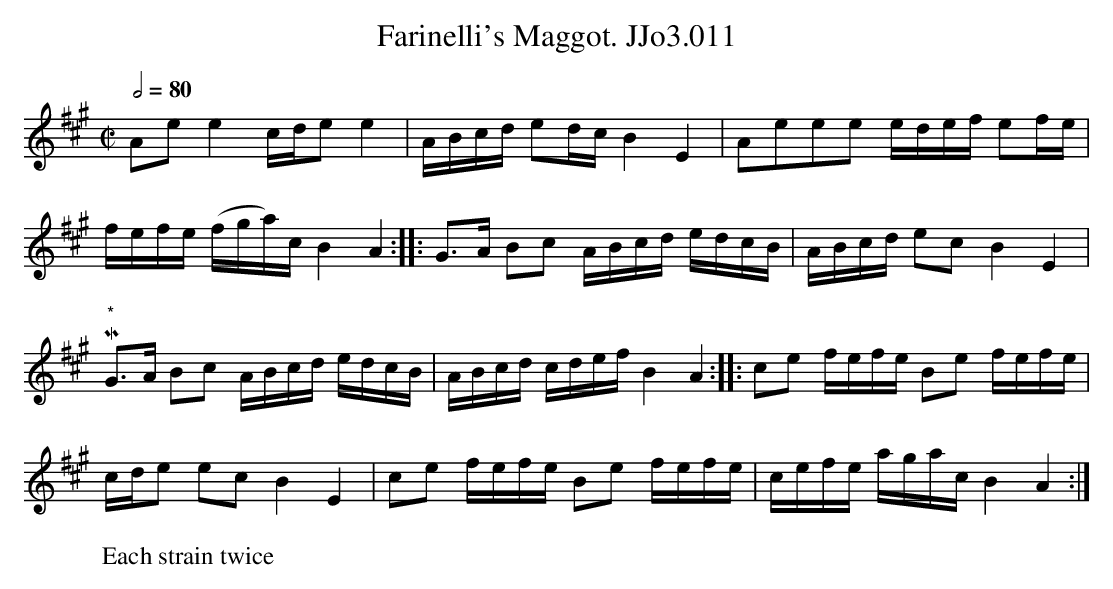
X:1
T:Farinelli's Maggot. JJo3.011
M:C|
L:1/8
W:Each strain twice
Q:1/2=80
K:A
Ae e2 c/d/ee2 | A/B/c/d/ ed/c/B2E2 | Aeee e/d/e/f/ ef/e/ |
f/e/f/e/ (f/g/a/)c/ B2 A2 :: G>A Bc A/B/c/d/ e/d/c/B/ | A/B/c/d/ ec B2E2 |
"*"MG>A Bc A/B/c/d/ e/d/c/B/ |A/B/c/d/ c/d/e/f/ B2A2 :: ce f/e/f/e/ Be f/e/f/e/ |
c/d/e ec B2E2 |ce f/e/f/e/ Be f/e/f/e/ | c/e/f/e/ a/g/a/c/ B2 A2 :|
